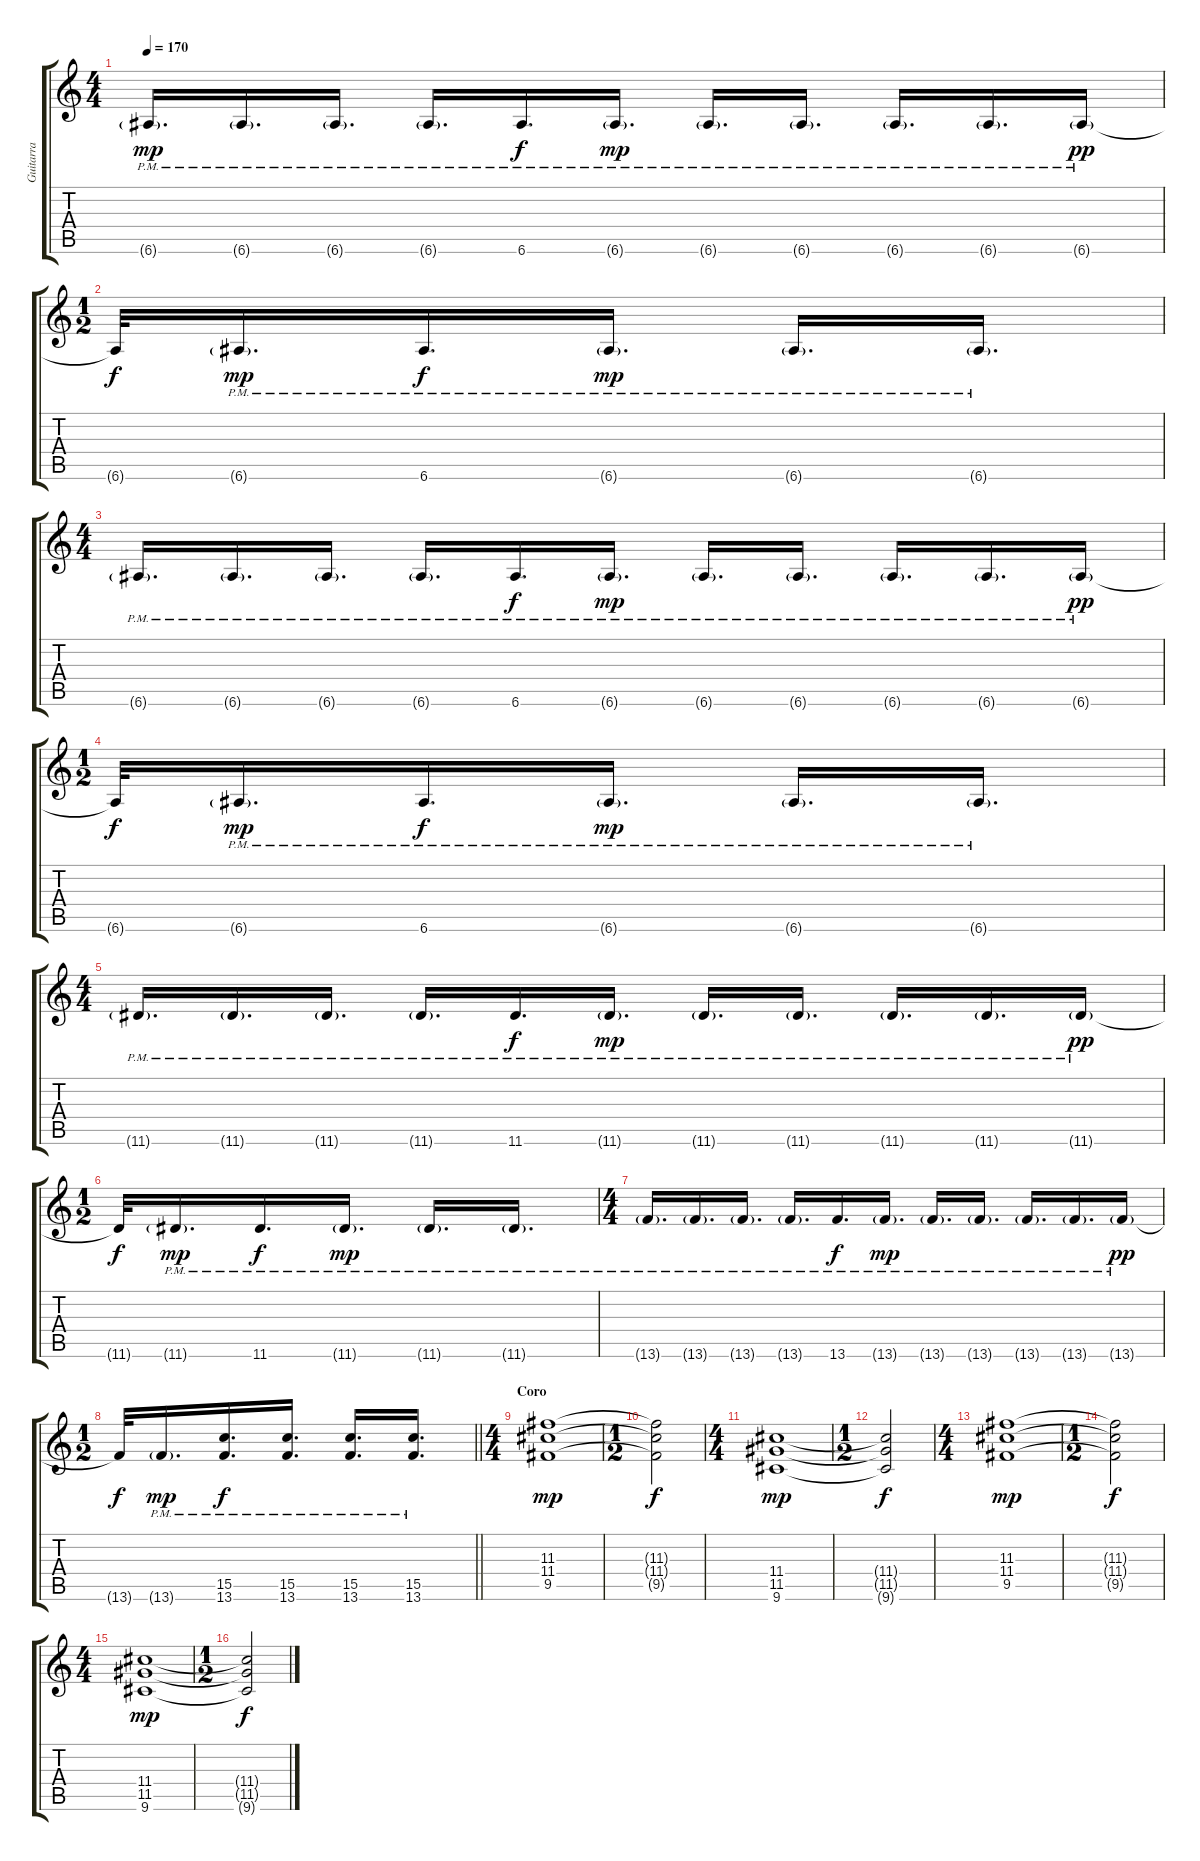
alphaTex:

\track ("Guitarra" "Guitarra") {instrument overdrivenguitar}
\staff {score tabs}
\tuning (E4 B3 G3 D3 A2 E2) {hide}
\ts (4 4)
\tempo 170
\clef g2
\ks c
6.6{g pm}.16{d dy mp volume 11} 6.6{g pm}.16{d} 6.6{g pm}.16{d} 6.6{g pm}.16{d} 6.6{pm}.16{d dy f} 6.6{g pm}.16{d dy mp} 6.6{g pm}.16{d} 6.6{g pm}.16{d} 6.6{g pm}.16{d} 6.6{g pm}.16{d} 6.6{g pm}.16{dy pp} |
\ts (1 2)
6.6{t}.32{dy f} 6.6{g pm}.16{d dy mp} 6.6{pm}.16{d dy f} 6.6{g pm}.16{d dy mp} 6.6{g pm}.16{d} 6.6{g pm}.16{d} |
\ts (4 4)
6.6{g pm}.16{d} 6.6{g pm}.16{d} 6.6{g pm}.16{d} 6.6{g pm}.16{d} 6.6{pm}.16{d dy f} 6.6{g pm}.16{d dy mp} 6.6{g pm}.16{d} 6.6{g pm}.16{d} 6.6{g pm}.16{d} 6.6{g pm}.16{d} 6.6{g pm}.16{dy pp} |
\ts (1 2)
6.6{t}.32{dy f} 6.6{g pm}.16{d dy mp} 6.6{pm}.16{d dy f} 6.6{g pm}.16{d dy mp} 6.6{g pm}.16{d} 6.6{g pm}.16{d} |
\ts (4 4)
11.6{g pm}.16{d} 11.6{g pm}.16{d} 11.6{g pm}.16{d} 11.6{g pm}.16{d} 11.6{pm}.16{d dy f} 11.6{g pm}.16{d dy mp} 11.6{g pm}.16{d} 11.6{g pm}.16{d} 11.6{g pm}.16{d} 11.6{g pm}.16{d} 11.6{g pm}.16{dy pp} |
\ts (1 2)
11.6{t}.32{dy f} 11.6{g pm}.16{d dy mp} 11.6{pm}.16{d dy f} 11.6{g pm}.16{d dy mp} 11.6{g pm}.16{d} 11.6{g pm}.16{d} |
\ts (4 4)
13.6{g pm}.16{d} 13.6{g pm}.16{d} 13.6{g pm}.16{d} 13.6{g pm}.16{d} 13.6{pm}.16{d dy f} 13.6{g pm}.16{d dy mp} 13.6{g pm}.16{d} 13.6{g pm}.16{d} 13.6{g pm}.16{d} 13.6{g pm}.16{d} 13.6{g pm}.16{dy pp} |
\ts (1 2)
\barLineRight lightlight
13.6{t}.32{dy f} 13.6{g pm}.16{d dy mp} (15.5 13.6{pm}).16{d dy f} (15.5 13.6{pm}).16{d} (15.5 13.6{pm}).16{d} (15.5 13.6{pm}).16{d} |
\ts (4 4)
\section ("" "Coro")
(11.3 11.4 9.5).1{dy mp volume 15} |
\ts (1 2)
(11.3{t} 11.4{t} 9.5{t}).2{dy f} |
\ts (4 4)
(11.4 11.5 9.6).1{dy mp} |
\ts (1 2)
(11.4{t} 11.5{t} 9.6{t}).2{dy f} |
\ts (4 4)
(11.3 11.4 9.5).1{dy mp} |
\ts (1 2)
(11.3{t} 11.4{t} 9.5{t}).2{dy f} |
\ts (4 4)
(11.4 11.5 9.6).1{dy mp} |
\ts (1 2)
(11.4{t} 11.5{t} 9.6{t}).2{dy f}
